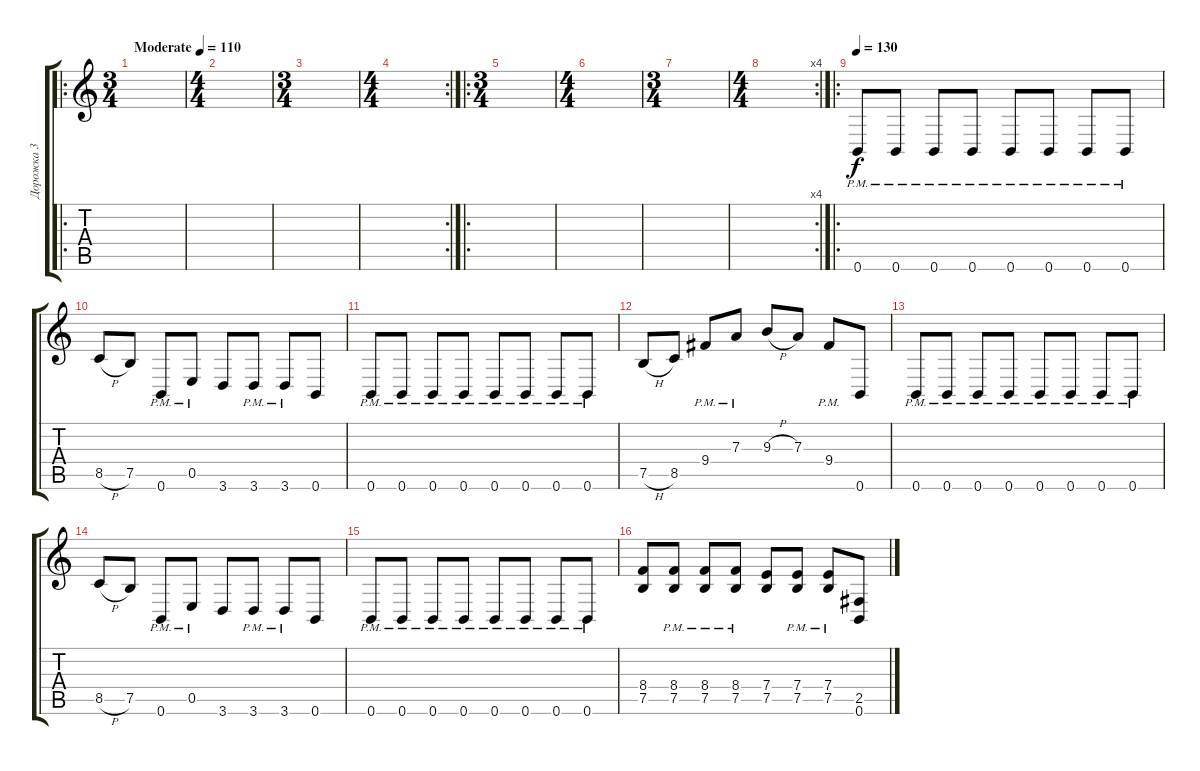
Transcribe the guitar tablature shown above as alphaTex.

\track ("Дорожка 3" "Дорожка 3") {instrument overdrivenguitar}
\staff {score tabs}
\tuning (B3 Gb3 D3 A2 E2 B1) {hide}
\ro
\ts (3 4)
\tempo (110 "Moderate")
\clef g2
\ks c
|
\ts (4 4)
|
\ts (3 4)
|
\rc 2
\ts (4 4)
|
\ro
\ts (3 4)
|
\ts (4 4)
|
\ts (3 4)
|
\rc 4
\ts (4 4)
|
\ro
\tempo 130
0.6{pm}.8 0.6{pm}.8 0.6{pm}.8 0.6{pm}.8 0.6{pm}.8 0.6{pm}.8 0.6{pm}.8 0.6{pm}.8 |
8.5{h}.8 7.5.8 0.6{pm}.8 0.5{pm}.8 3.6.8 3.6{pm}.8 3.6{pm}.8 0.6.8 |
0.6{pm}.8 0.6{pm}.8 0.6{pm}.8 0.6{pm}.8 0.6{pm}.8 0.6{pm}.8 0.6{pm}.8 0.6{pm}.8 |
7.5{h}.8 8.5.8 9.4{pm}.8 7.3{pm}.8 9.3{h}.8 7.3.8 9.4{pm}.8 0.6.8 |
0.6{pm}.8 0.6{pm}.8 0.6{pm}.8 0.6{pm}.8 0.6{pm}.8 0.6{pm}.8 0.6{pm}.8 0.6{pm}.8 |
8.5{h}.8 7.5.8 0.6{pm}.8 0.5{pm}.8 3.6.8 3.6{pm}.8 3.6{pm}.8 0.6.8 |
0.6{pm}.8 0.6{pm}.8 0.6{pm}.8 0.6{pm}.8 0.6{pm}.8 0.6{pm}.8 0.6{pm}.8 0.6{pm}.8 |
(8.4 7.5).8 (8.4{pm} 7.5{pm}).8 (8.4{pm} 7.5{pm}).8 (8.4{pm} 7.5{pm}).8 (7.4 7.5).8 (7.4{pm} 7.5{pm}).8 (7.4{pm} 7.5{pm}).8 (2.5 0.6).8
